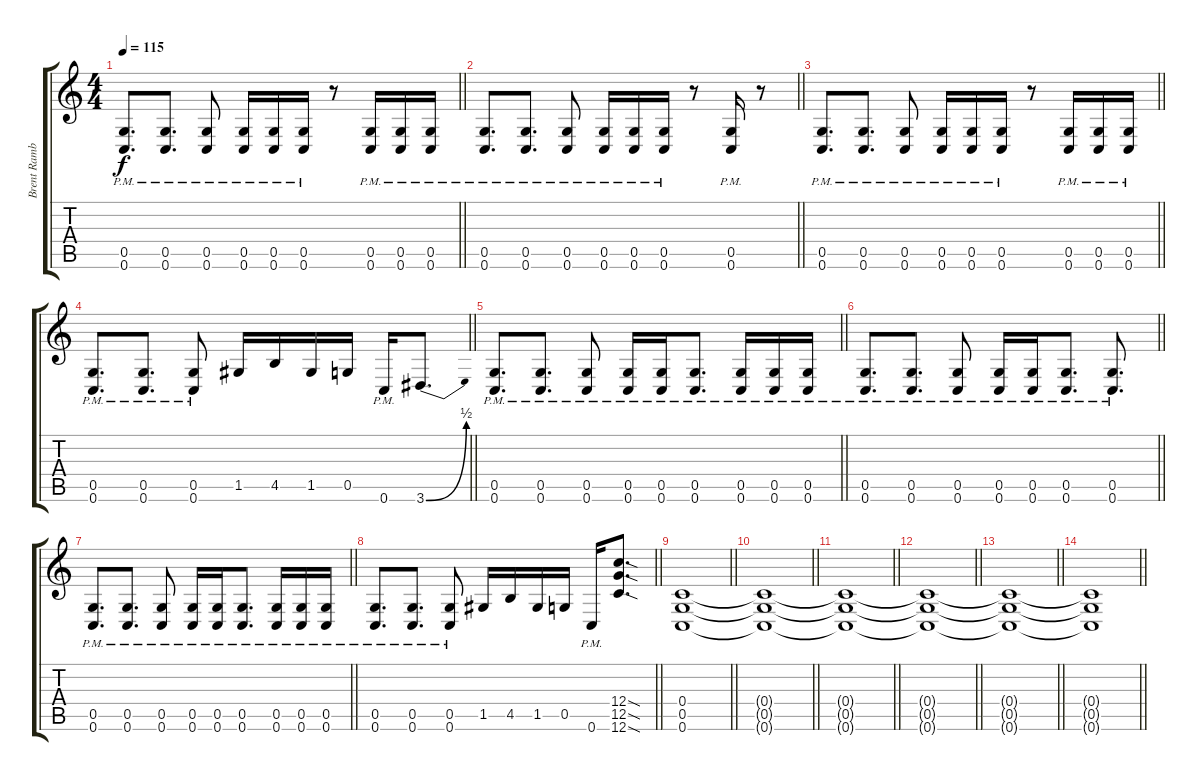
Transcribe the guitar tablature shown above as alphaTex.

\track ("Brent Rambler" "Brent Ramb") {instrument distortionguitar}
\staff {score tabs}
\tuning (D4 A3 F3 C3 G2 C2) {hide}
\ts (4 4)
\section ("" "")
\tempo 115
\clef g2
\barLineRight lightlight
\ks c
(0.5{pm} 0.6{pm}).8{d dy f} (0.5{pm} 0.6{pm}).8{d} (0.5{pm} 0.6{pm}).8 (0.5{pm} 0.6{pm}).16 (0.5{pm} 0.6{pm}).16 (0.5{pm} 0.6{pm}).16 r.8 (0.5{pm} 0.6{pm}).16 (0.5{pm} 0.6{pm}).16 (0.5{pm} 0.6{pm}).16 |
\barLineRight lightlight
(0.5{pm} 0.6{pm}).8{d} (0.5{pm} 0.6{pm}).8{d} (0.5{pm} 0.6{pm}).8 (0.5{pm} 0.6{pm}).16 (0.5{pm} 0.6{pm}).16 (0.5{pm} 0.6{pm}).16 r.8 (0.5{pm} 0.6{pm}).16 r.8 |
\barLineRight lightlight
(0.5{pm} 0.6{pm}).8{d} (0.5{pm} 0.6{pm}).8{d} (0.5{pm} 0.6{pm}).8 (0.5{pm} 0.6{pm}).16 (0.5{pm} 0.6{pm}).16 (0.5{pm} 0.6{pm}).16 r.8 (0.5{pm} 0.6{pm}).16 (0.5{pm} 0.6{pm}).16 (0.5{pm} 0.6{pm}).16 |
\barLineRight lightlight
(0.5{pm} 0.6{pm}).8{d} (0.5{pm} 0.6{pm}).8{d} (0.5{pm} 0.6{pm}).8 1.5.16 4.5.16 1.5.16 0.5.16 0.6{pm}.16 3.6{be (bend 0 0 60 2)}.8{d} |
\section ("" "")
\barLineRight lightlight
(0.5{pm} 0.6{pm}).8{d} (0.5{pm} 0.6{pm}).8{d} (0.5{pm} 0.6{pm}).8 (0.5{pm} 0.6{pm}).16 (0.5{pm} 0.6{pm}).16 (0.5{pm} 0.6{pm}).8{d} (0.5{pm} 0.6{pm}).16 (0.5{pm} 0.6{pm}).16 (0.5{pm} 0.6{pm}).16 |
\barLineRight lightlight
(0.5{pm} 0.6{pm}).8{d} (0.5{pm} 0.6{pm}).8{d} (0.5{pm} 0.6{pm}).8 (0.5{pm} 0.6{pm}).16 (0.5{pm} 0.6{pm}).16 (0.5{pm} 0.6{pm}).8{d} (0.5{pm} 0.6{pm}).8{d} |
\barLineRight lightlight
(0.5{pm} 0.6{pm}).8{d} (0.5{pm} 0.6{pm}).8{d} (0.5{pm} 0.6{pm}).8 (0.5{pm} 0.6{pm}).16 (0.5{pm} 0.6{pm}).16 (0.5{pm} 0.6{pm}).8{d} (0.5{pm} 0.6{pm}).16 (0.5{pm} 0.6{pm}).16 (0.5{pm} 0.6{pm}).16 |
\barLineRight lightlight
(0.5{pm} 0.6{pm}).8{d} (0.5{pm} 0.6{pm}).8{d} (0.5{pm} 0.6{pm}).8 1.5.16 4.5.16 1.5.16 0.5.16 0.6{pm}.16 (12.4{sod} 12.5{sod} 12.6{sod}).8{d} |
\section ("" "")
\barLineRight lightlight
(0.4 0.5 0.6).1 |
\barLineRight lightlight
(0.4{t} 0.5{t} 0.6{t}).1 |
\barLineRight lightlight
(0.4{t} 0.5{t} 0.6{t}).1 |
\barLineRight lightlight
(0.4{t} 0.5{t} 0.6{t}).1 |
\barLineRight lightlight
(0.4{t} 0.5{t} 0.6{t}).1 |
\barLineRight lightlight
(0.4{t} 0.5{t} 0.6{t}).1
